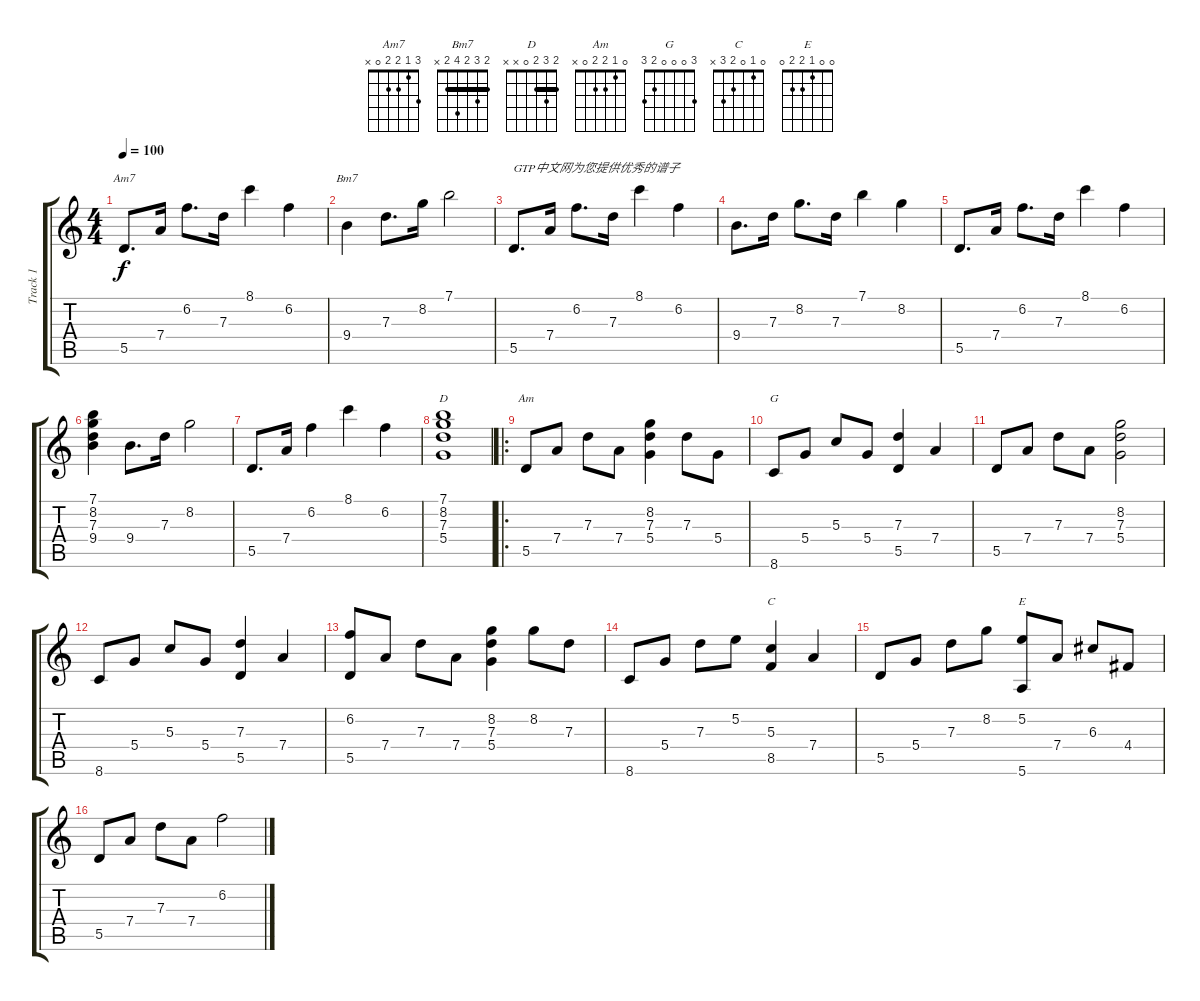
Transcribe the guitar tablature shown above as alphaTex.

\track ("Track 1" "Track 1") {instrument acousticguitarsteel}
\staff {score tabs}
\tuning (E4 B3 G3 D3 A2 E2) {hide}
\chord ("Am7" 3 1 2 2 0 x)
\chord ("Bm7" 2 3 2 4 2 x) {barre 2}
\chord ("D" 2 3 2 0 x x) {barre 2}
\chord ("Am" 0 1 2 2 0 x)
\chord ("G" 3 0 0 0 2 3)
\chord ("C" 0 1 0 2 3 x)
\chord ("E" 0 0 1 2 2 0)
\ts (4 4)
\tempo 100
\clef g2
\ks c
5.5.8{d ch "Am7" dy f instrument acousticguitarsteel} 7.4.16 6.2.8{d} 7.3.16 8.1.4 6.2.4 |
9.4.4{ch "Bm7"} 7.3.8{d} 8.2.16 7.1.2 |
5.5.8{d txt "GTP中文网为您提供优秀的谱子"} 7.4.16 6.2.8{d} 7.3.16 8.1.4 6.2.4 |
9.4.8{d} 7.3.16 8.2.8{d} 7.3.16 7.1.4 8.2.4 |
5.5.8{d} 7.4.16 6.2.8{d} 7.3.16 8.1.4 6.2.4 |
(7.1 8.2 7.3 9.4).4 9.4.8{d} 7.3.16 8.2.2 |
5.5.8{d} 7.4.16 6.2.4 8.1.4 6.2.4 |
(7.1 8.2 7.3 5.4).1{ch "D"} |
\ro
5.5.8{ch "Am"} 7.4.8 7.3.8 7.4.8 (8.2 7.3 5.4).4 7.3.8 5.4.8 |
8.6.8{ch "G"} 5.4.8 5.3.8 5.4.8 (7.3 5.5).4 7.4.4 |
5.5.8 7.4.8 7.3.8 7.4.8 (8.2 7.3 5.4).2 |
8.6.8 5.4.8 5.3.8 5.4.8 (7.3 5.5).4 7.4.4 |
(6.2 5.5).8 7.4.8 7.3.8 7.4.8 (8.2 7.3 5.4).4 8.2.8 7.3.8 |
8.6.8 5.4.8 7.3.8 5.2.8 (5.3 8.5).4{ch "C"} 7.4.4 |
5.5.8 5.4.8 7.3.8 8.2.8 (5.2 5.6).8{ch "E"} 7.4.8 6.3.8 4.4.8 |
5.5.8 7.4.8 7.3.8 7.4.8 6.2.2
